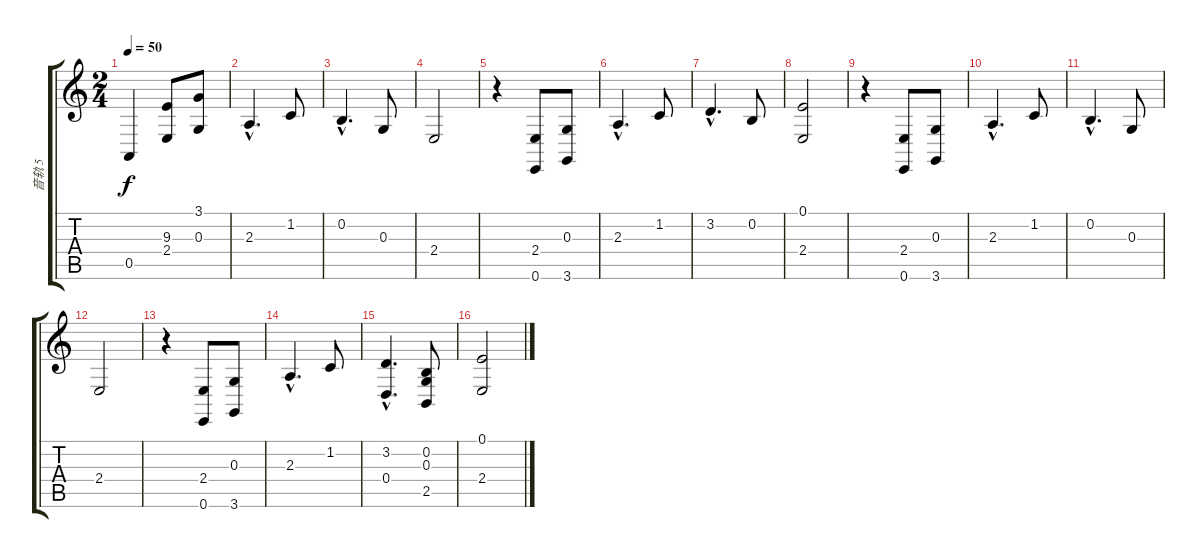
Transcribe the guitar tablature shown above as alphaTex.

\track ("音轨 5" "音轨 5") {instrument synthstrings2}
\staff {score tabs}
\tuning (E4 B3 G3 D3 A2 E2) {hide}
\ts (2 4)
\tempo 50
\clef g2
\ks c
0.5.4{dy f} (9.3 2.4).8 (3.1 0.3).8 |
2.3{hac}.4{d} 1.2.8 |
0.2{hac}.4{d} 0.3.8 |
2.4.2 |
r.4 (2.4 0.6).8 (0.3 3.6).8 |
2.3{hac}.4{d} 1.2.8 |
3.2{hac}.4{d} 0.2.8 |
(0.1 2.4).2 |
r.4 (2.4 0.6).8 (0.3 3.6).8 |
2.3{hac}.4{d} 1.2.8 |
0.2{hac}.4{d} 0.3.8 |
2.4.2 |
r.4 (2.4 0.6).8 (0.3 3.6).8 |
2.3{hac}.4{d} 1.2.8 |
(3.2{hac} 0.4{hac}).4{d} (0.2 0.3 2.5).8 |
(0.1 2.4).2
